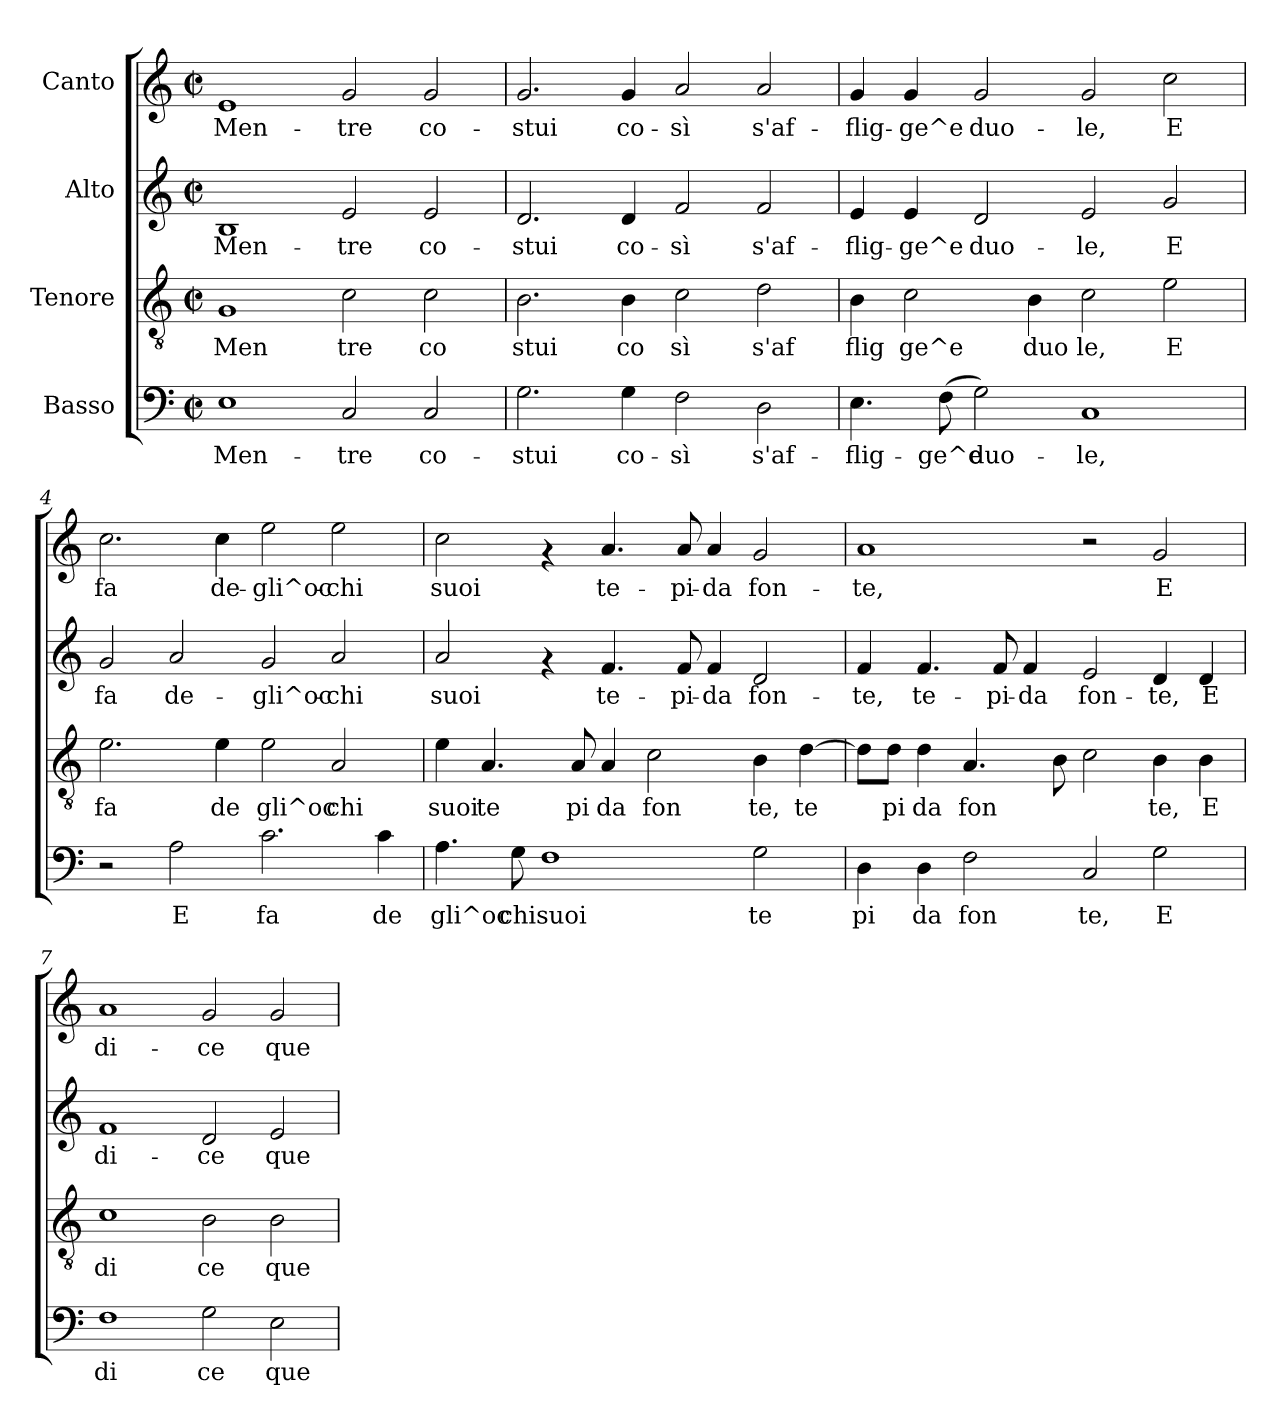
**kern	**text	**kern	**text	**kern	**text	**kern	**text
*part4	*part4	*part3	*part3	*part2	*part2	*part1	*part1
*staff4	*staff4	*staff3	*staff3	*staff2	*staff2	*staff1	*staff1
*I"Basso	*	*I"Tenore	*	*I"Alto	*	*I"Canto	*
!!LO:PB:g=z
*stria5	*	*stria5	*	*stria5	*	*stria5	*
*clefF4	*	*clefGv2	*	*clefG2	*	*clefG2	*
*k[]	*	*k[]	*	*k[]	*	*k[]	*
*C:	*	*C:	*	*C:	*	*C:	*
*M2/2	*	*M2/2	*	*M2/2	*	*M2/2	*
*met(c|)	*	*met(c|)	*	*met(c|)	*	*met(c|)	*
=1	=1	=1	=1	=1	=1	=1	=1
!	!LO:LY:b:cj	!	!LO:LY:b:cj	!	!LO:LY:b:cj	!	!LO:LY:b:cj
1E	Men-	1G	Men	1B	Men-	1e	Men-
!	!LO:LY:b:cj	!	!LO:LY:b:cj	!	!LO:LY:b:cj	!	!LO:LY:b:cj
2C/	-tre	2c\	tre	2e/	-tre	2g/	-tre
!	!LO:LY:b:cj	!	!LO:LY:b:cj	!	!LO:LY:b:cj	!	!LO:LY:b:cj
2C/	co-	2c\	co	2e/	co-	2g/	co-
=2	=2	=2	=2	=2	=2	=2	=2
!	!LO:LY:b:cj	!	!LO:LY:b:cj	!	!LO:LY:b:cj	!	!LO:LY:b:cj
2.G\	-stui	2.B\	stui	2.d/	-stui	2.g/	-stui
!	!LO:LY:b:cj	!	!LO:LY:b:cj	!	!LO:LY:b:cj	!	!LO:LY:b:cj
4G\	co-	4B\	co	4d/	co-	4g/	co-
!	!LO:LY:b:cj	!	!LO:LY:b:cj	!	!LO:LY:b:cj	!	!LO:LY:b:cj
2F\	-sì	2c\	sì	2f/	-sì	2a/	-sì
!	!LO:LY:b:cj	!	!LO:LY:b:cj	!	!LO:LY:b:cj	!	!LO:LY:b:cj
2D\	s'af-	2d\	s'af	2f/	s'af-	2a/	s'af-
=3	=3	=3	=3	=3	=3	=3	=3
!	!LO:LY:b:cj	!	!LO:LY:b:cj	!	!LO:LY:b:cj	!	!LO:LY:b:cj
4.E\	-flig-	4B\	flig	4e/	-flig-	4g/	-flig-
!	!	!	!LO:LY:b:cj	!	!LO:LY:b:cj	!	!LO:LY:b:cj
.	.	2c\	ge^e	4e/	-ge^e	4g/	-ge^e
!	!LO:LY:b:cj	!	!	!	!	!	!
(<8F\	-ge^e	.	.	.	.	.	.
!	!LO:LY:b:cj	!	!	!	!LO:LY:b:cj	!	!LO:LY:b:cj
2G\)	duo-	.	.	2d/	duo-	2g/	duo-
!	!	!	!LO:LY:b:cj	!	!	!	!
.	.	4B\	duo	.	.	.	.
!	!LO:LY:b:cj	!	!LO:LY:b:cj	!	!LO:LY:b:cj	!	!LO:LY:b:cj
1C	-le,	2c\	le,	2e/	-le,	2g/	-le,
!	!	!	!LO:LY:b:cj	!	!LO:LY:b:cj	!	!LO:LY:b:cj
.	.	2e\	E	2g/	E	2cc\	E
!!LO:LB:g=z
=4	=4	=4	=4	=4	=4	=4	=4
!	!	!	!LO:LY:b:cj	!	!LO:LY:b:cj	!	!LO:LY:b:cj
2r	.	2.e\	fa	2g/	fa	2.cc\	fa
!	!LO:LY:b:cj	!	!	!	!LO:LY:b:cj	!	!
2A\	E	.	.	2a/	de-	.	.
!	!	!	!LO:LY:b:cj	!	!	!	!LO:LY:b:cj
.	.	4e\	de	.	.	4cc\	de-
!	!LO:LY:b:cj	!	!LO:LY:b:cj	!	!LO:LY:b:cj	!	!LO:LY:b:cj
2.c\	fa	2e\	gli^oc	2g/	-gli^oc-	2ee\	-gli^oc-
!	!	!	!LO:LY:b:cj	!	!LO:LY:b:cj	!	!LO:LY:b:cj
.	.	2A/	chi	2a/	-chi	2ee\	-chi
!	!LO:LY:b:cj	!	!	!	!	!	!
4c\	de	.	.	.	.	.	.
=5	=5	=5	=5	=5	=5	=5	=5
!	!LO:LY:b:cj	!	!LO:LY:b:cj	!	!LO:LY:b:cj	!	!LO:LY:b:cj
4.A\	gli^oc	4e\	suoi	2a/	suoi	2cc>\	suoi
!	!	!	!LO:LY:b:cj	!	!	!	!
.	.	4.A/	te	.	.	.	.
!	!LO:LY:b:cj	!	!	!	!	!	!
8G\	chi	.	.	.	.	.	.
!	!LO:LY:b:cj	!	!	!	!	!	!
1F	suoi	.	.	4rf	.	4rf	.
!	!	!	!LO:LY:b:cj	!	!	!	!
.	.	8A/	pi	.	.	.	.
!	!	!	!LO:LY:b:cj	!	!LO:LY:b:cj	!	!LO:LY:b:cj
.	.	4A/	da	4.f/	te-	4.a/	te-
!	!	!	!LO:LY:b:cj	!	!	!	!
.	.	2c\	fon	.	.	.	.
!	!	!	!	!	!LO:LY:b:cj	!	!LO:LY:b:cj
.	.	.	.	8f/	-pi-	8a/	-pi-
!	!	!	!	!	!LO:LY:b:cj	!	!LO:LY:b:cj
.	.	.	.	4f/	-da	4a/	-da
!	!LO:LY:b:cj	!	!LO:LY:b:cj	!	!LO:LY:b:cj	!	!LO:LY:b:cj
2G\	te	4B\	te,	2d/	fon-	2g/	fon-
!	!	!	!LO:LY:b:cj	!	!	!	!
.	.	[>4d\	te	.	.	.	.
=6	=6	=6	=6	=6	=6	=6	=6
!	!LO:LY:b:cj	!	!LO:LY:b:cj	!	!LO:LY:b:cj	!	!LO:LY:b:cj
4D\	pi	8d\L]	.	4f/	-te,	1a	-te,
!	!	!	!LO:LY:b:cj	!	!	!	!
.	.	8d\J	pi	.	.	.	.
!	!LO:LY:b:cj	!	!LO:LY:b:cj	!	!LO:LY:b:cj	!	!
4D\	da	4d\	da	4.f/	te-	.	.
!	!LO:LY:b:cj	!	!LO:LY:b:cj	!	!	!	!
2F\	fon	4.A/	fon	.	.	.	.
!	!	!	!	!	!LO:LY:b:cj	!	!
.	.	.	.	8f/	-pi-	.	.
!	!	!	!	!	!LO:LY:b:cj	!	!
.	.	.	.	4f/	-da	.	.
!	!	!	!LO:LY:b:cj	!	!	!	!
.	.	8B\	.	.	.	.	.
!	!LO:LY:b:cj	!	!LO:LY:b:cj	!	!LO:LY:b:cj	!	!
2C/	te,	2c\	.	2e/	fon-	2r	.
!	!LO:LY:b:cj	!	!LO:LY:b:cj	!	!LO:LY:b:cj	!	!LO:LY:b:cj
2G\	E	4B\	te,	4d/	-te,	2g/	E
!	!	!	!LO:LY:b:cj	!	!LO:LY:b:cj	!	!
.	.	4B\	E	4d/	E	.	.
=7	=7	=7	=7	=7	=7	=7	=7
!	!LO:LY:b:cj	!	!LO:LY:b:cj	!	!LO:LY:b:cj	!	!LO:LY:b:cj
1F	di	1c	di	1f	di-	1a	di-
!	!LO:LY:b:cj	!	!LO:LY:b:cj	!	!LO:LY:b:cj	!	!LO:LY:b:cj
2G\	ce	2B\	ce	2d/	-ce	2g/	-ce
!	!LO:LY:b:cj	!	!LO:LY:b:cj	!	!LO:LY:b:cj	!	!LO:LY:b:cj
2E\	que	2B\	que	2e/	que-	2g/	que-
=	=	=	=	=	=	=	=
*-	*-	*-	*-	*-	*-	*-	*-
